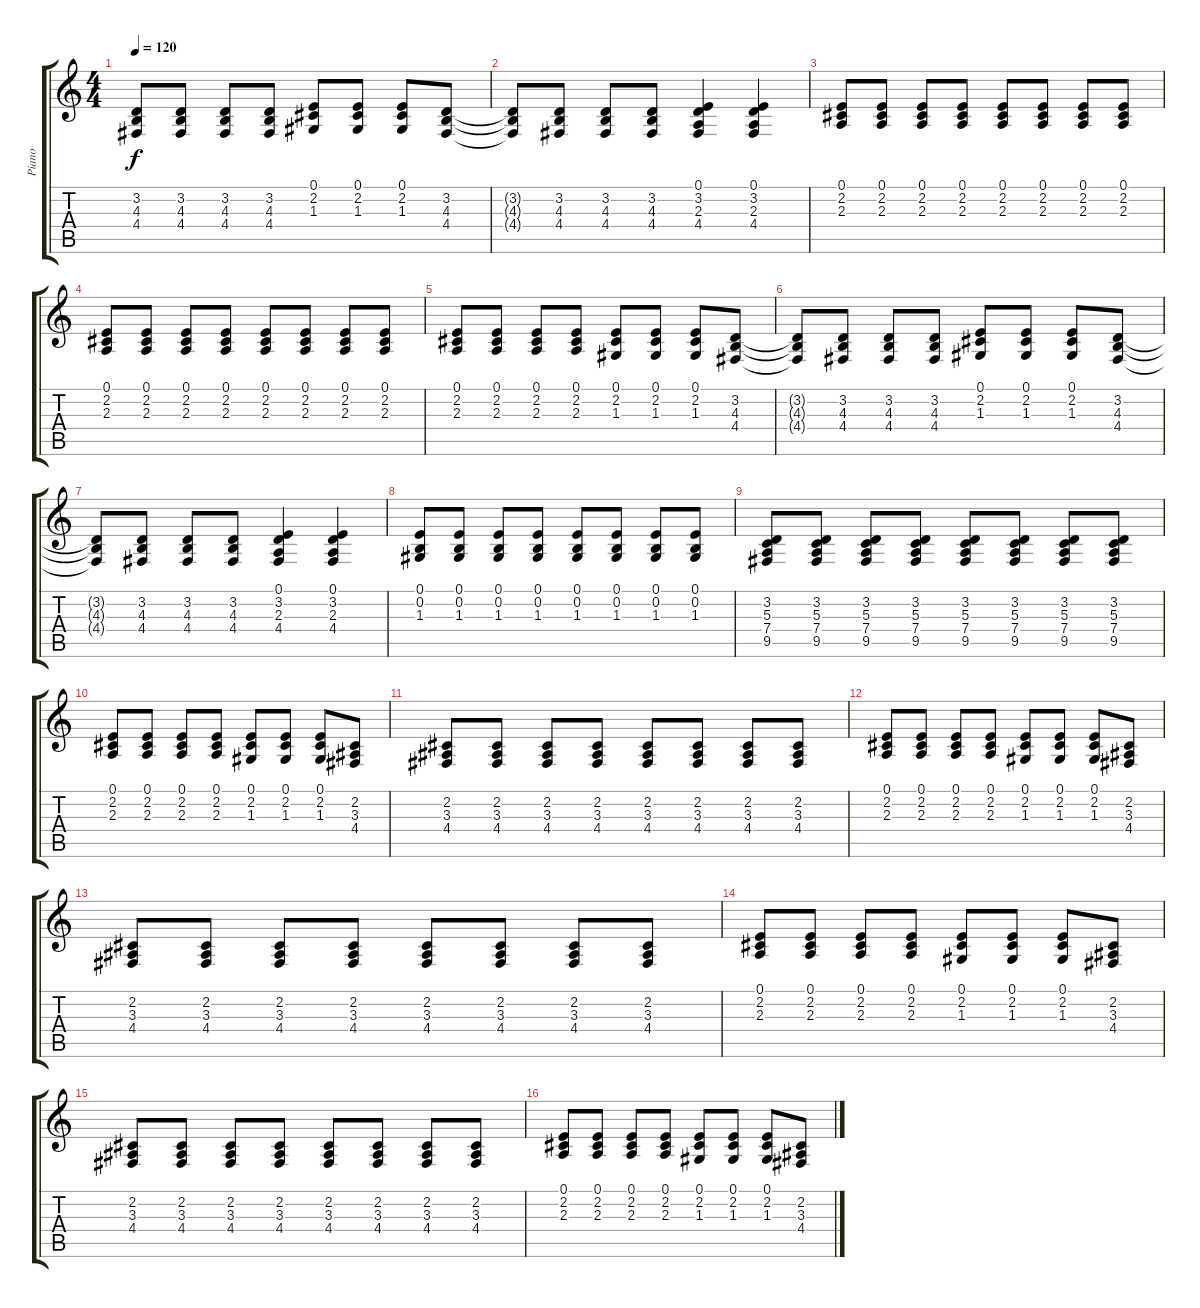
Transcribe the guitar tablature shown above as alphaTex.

\track ("Piano" "Piano") {instrument acousticgrandpiano}
\staff {score tabs}
\tuning (E4 B3 G3 D3 A2 E2) {hide}
\ts (4 4)
\tempo 120
\clef g2
\ks c
(3.2{t} 4.3{t} 4.4{t}).8{dy f} (3.2 4.3 4.4).8 (3.2 4.3 4.4).8 (3.2 4.3 4.4).8 (0.1 2.2 1.3).8 (0.1 2.2 1.3).8 (0.1 2.2 1.3).8 (3.2 4.3 4.4).8 |
(3.2{t} 4.3{t} 4.4{t}).8 (3.2 4.3 4.4).8 (3.2 4.3 4.4).8 (3.2 4.3 4.4).8 (0.1 3.2 2.3 4.4).4 (0.1 3.2 2.3 4.4).4 |
(0.1 2.2 2.3).8 (0.1 2.2 2.3).8 (0.1 2.2 2.3).8 (0.1 2.2 2.3).8 (0.1 2.2 2.3).8 (0.1 2.2 2.3).8 (0.1 2.2 2.3).8 (0.1 2.2 2.3).8 |
(0.1 2.2 2.3).8 (0.1 2.2 2.3).8 (0.1 2.2 2.3).8 (0.1 2.2 2.3).8 (0.1 2.2 2.3).8 (0.1 2.2 2.3).8 (0.1 2.2 2.3).8 (0.1 2.2 2.3).8 |
(0.1 2.2 2.3).8 (0.1 2.2 2.3).8 (0.1 2.2 2.3).8 (0.1 2.2 2.3).8 (0.1 2.2 1.3).8 (0.1 2.2 1.3).8 (0.1 2.2 1.3).8 (3.2 4.3 4.4).8 |
(3.2{t} 4.3{t} 4.4{t}).8 (3.2 4.3 4.4).8 (3.2 4.3 4.4).8 (3.2 4.3 4.4).8 (0.1 2.2 1.3).8 (0.1 2.2 1.3).8 (0.1 2.2 1.3).8 (3.2 4.3 4.4).8 |
(3.2{t} 4.3{t} 4.4{t}).8 (3.2 4.3 4.4).8 (3.2 4.3 4.4).8 (3.2 4.3 4.4).8 (0.1 3.2 2.3 4.4).4 (0.1 3.2 2.3 4.4).4 |
(0.1 0.2 1.3).8 (0.1 0.2 1.3).8 (0.1 0.2 1.3).8 (0.1 0.2 1.3).8 (0.1 0.2 1.3).8 (0.1 0.2 1.3).8 (0.1 0.2 1.3).8 (0.1 0.2 1.3).8 |
(3.2 5.3 7.4 9.5).8 (3.2 5.3 7.4 9.5).8 (3.2 5.3 7.4 9.5).8 (3.2 5.3 7.4 9.5).8 (3.2 5.3 7.4 9.5).8 (3.2 5.3 7.4 9.5).8 (3.2 5.3 7.4 9.5).8 (3.2 5.3 7.4 9.5).8 |
(0.1 2.2 2.3).8 (0.1 2.2 2.3).8 (0.1 2.2 2.3).8 (0.1 2.2 2.3).8 (0.1 2.2 1.3).8 (0.1 2.2 1.3).8 (0.1 2.2 1.3).8 (2.2 3.3 4.4).8 |
(2.2 3.3 4.4).8 (2.2 3.3 4.4).8 (2.2 3.3 4.4).8 (2.2 3.3 4.4).8 (2.2 3.3 4.4).8 (2.2 3.3 4.4).8 (2.2 3.3 4.4).8 (2.2 3.3 4.4).8 |
(0.1 2.2 2.3).8 (0.1 2.2 2.3).8 (0.1 2.2 2.3).8 (0.1 2.2 2.3).8 (0.1 2.2 1.3).8 (0.1 2.2 1.3).8 (0.1 2.2 1.3).8 (2.2 3.3 4.4).8 |
(2.2 3.3 4.4).8 (2.2 3.3 4.4).8 (2.2 3.3 4.4).8 (2.2 3.3 4.4).8 (2.2 3.3 4.4).8 (2.2 3.3 4.4).8 (2.2 3.3 4.4).8 (2.2 3.3 4.4).8 |
(0.1 2.2 2.3).8 (0.1 2.2 2.3).8 (0.1 2.2 2.3).8 (0.1 2.2 2.3).8 (0.1 2.2 1.3).8 (0.1 2.2 1.3).8 (0.1 2.2 1.3).8 (2.2 3.3 4.4).8 |
(2.2 3.3 4.4).8 (2.2 3.3 4.4).8 (2.2 3.3 4.4).8 (2.2 3.3 4.4).8 (2.2 3.3 4.4).8 (2.2 3.3 4.4).8 (2.2 3.3 4.4).8 (2.2 3.3 4.4).8 |
(0.1 2.2 2.3).8 (0.1 2.2 2.3).8 (0.1 2.2 2.3).8 (0.1 2.2 2.3).8 (0.1 2.2 1.3).8 (0.1 2.2 1.3).8 (0.1 2.2 1.3).8 (2.2 3.3 4.4).8
